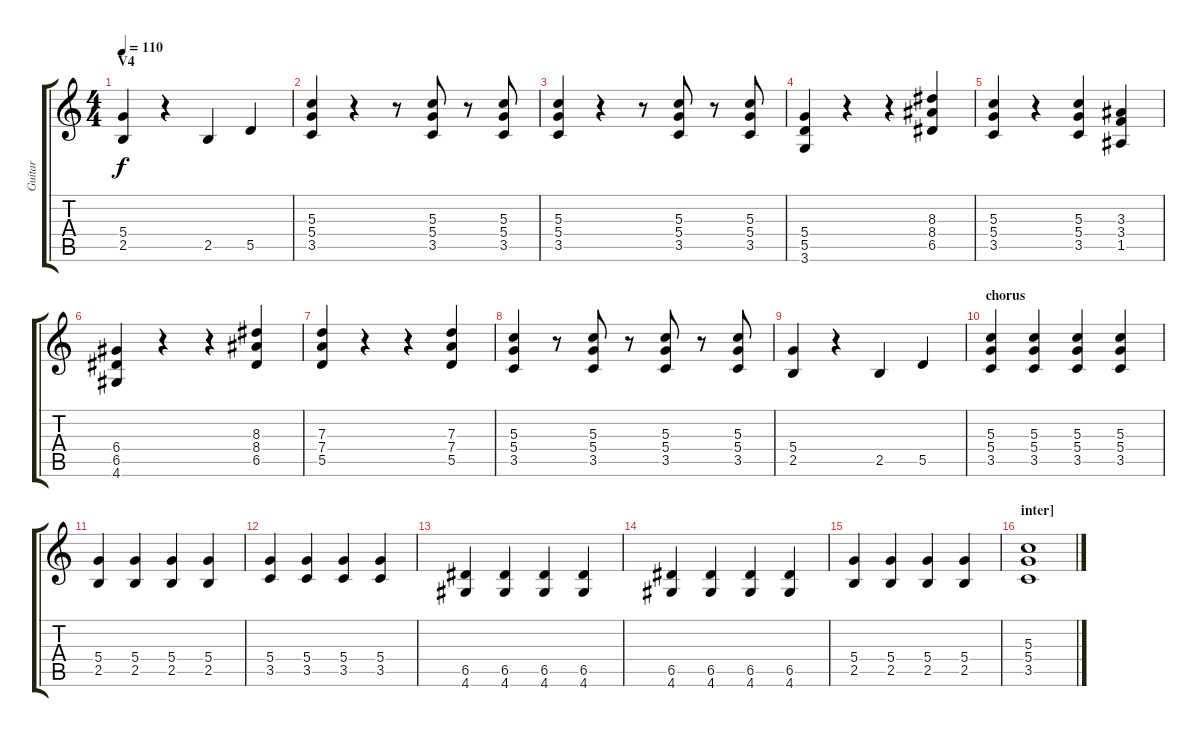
\track ("Guitar" "Guitar") {instrument distortionguitar}
\staff {score tabs}
\tuning (E4 B3 G3 D3 A2 E2) {hide}
\ts (4 4)
\section ("" "V4")
\tempo 110
\clef g2
\ks c
(5.4 2.5).4{dy f} r.4 2.5.4 5.5.4 |
(5.3 5.4 3.5).4 r.4 r.8 (5.3 5.4 3.5).8 r.8 (5.3 5.4 3.5).8 |
(5.3 5.4 3.5).4 r.4 r.8 (5.3 5.4 3.5).8 r.8 (5.3 5.4 3.5).8 |
(5.4 5.5 3.6).4 r.4 r.4 (8.3 8.4 6.5).4 |
(5.3 5.4 3.5).4 r.4 (5.3 5.4 3.5).4 (3.3 3.4 1.5).4 |
(6.4 6.5 4.6).4 r.4 r.4 (8.3 8.4 6.5).4 |
(7.3 7.4 5.5).4 r.4 r.4 (7.3 7.4 5.5).4 |
(5.3 5.4 3.5).4 r.8 (5.3 5.4 3.5).8 r.8 (5.3 5.4 3.5).8 r.8 (5.3 5.4 3.5).8 |
(5.4 2.5).4 r.4 2.5.4 5.5.4 |
\section ("" "chorus")
(5.3 5.4 3.5).4 (5.3 5.4 3.5).4 (5.3 5.4 3.5).4 (5.3 5.4 3.5).4 |
(5.4 2.5).4 (5.4 2.5).4 (5.4 2.5).4 (5.4 2.5).4 |
(5.4 3.5).4 (5.4 3.5).4 (5.4 3.5).4 (5.4 3.5).4 |
(6.5 4.6).4 (6.5 4.6).4 (6.5 4.6).4 (6.5 4.6).4 |
(6.5 4.6).4 (6.5 4.6).4 (6.5 4.6).4 (6.5 4.6).4 |
(5.4 2.5).4 (5.4 2.5).4 (5.4 2.5).4 (5.4 2.5).4 |
\section ("" "inter]")
(5.3 5.4 3.5).1
